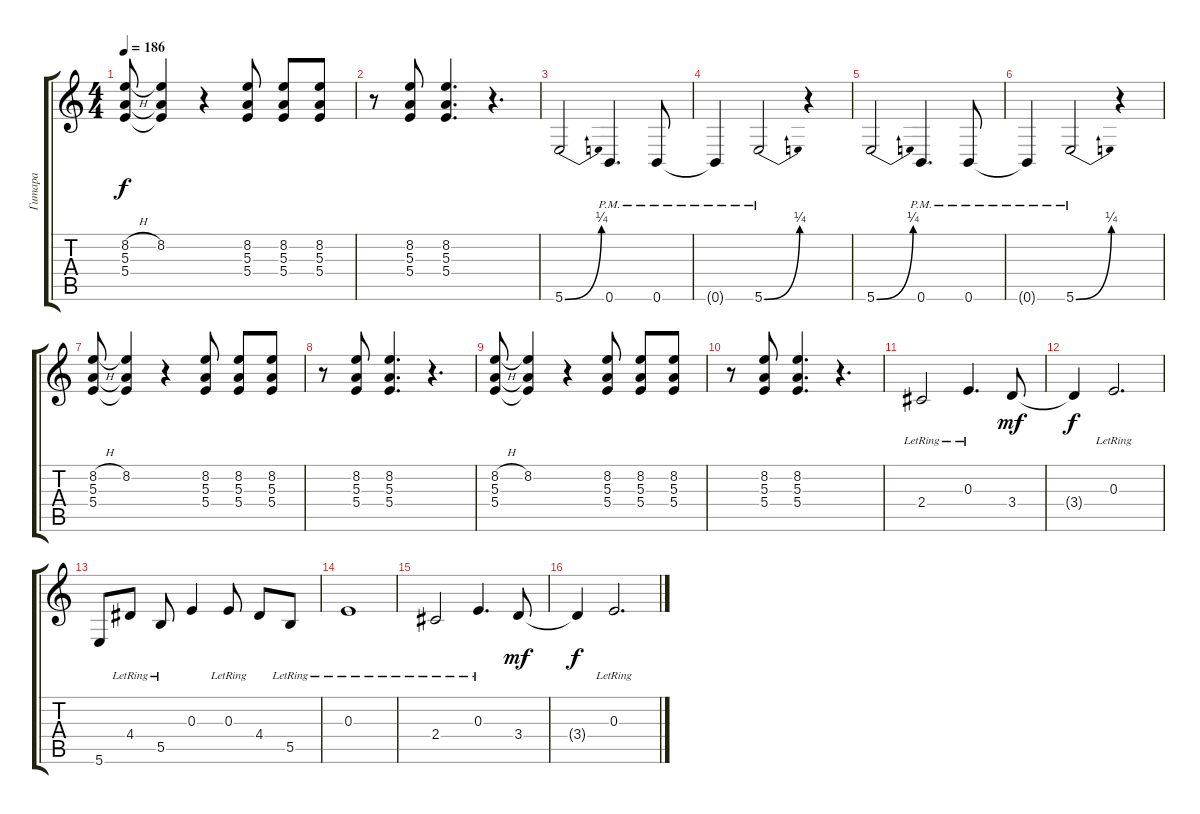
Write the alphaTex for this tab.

\track ("Гитара" "Гитара") {instrument distortionguitar}
\staff {score tabs}
\tuning (Db4 Ab3 E3 B2 Gb2 B1) {hide}
\ts (4 4)
\tempo 186
\clef g2
\ks c
(8.2{h} 5.3 5.4).8{dy f} (8.2 5.3{t} 5.4{t}).4 r.4 (8.2 5.3 5.4).8 (8.2 5.3 5.4).8 (8.2 5.3 5.4).8 |
r.8 (8.2 5.3 5.4).8 (8.2 5.3 5.4).4{d} r.4{d} |
5.6{be (bend 0 0 60 1)}.2 0.6{pm}.4{d} 0.6{pm}.8 |
0.6{pm t}.4 5.6{be (bend 0 0 60 1) pm}.2 r.4 |
5.6{be (bend 0 0 60 1)}.2 0.6{pm}.4{d} 0.6{pm}.8 |
0.6{pm t}.4 5.6{be (bend 0 0 60 1) pm}.2 r.4 |
(8.2{h} 5.3 5.4).8 (8.2 5.3{t} 5.4{t}).4 r.4 (8.2 5.3 5.4).8 (8.2 5.3 5.4).8 (8.2 5.3 5.4).8 |
r.8 (8.2 5.3 5.4).8 (8.2 5.3 5.4).4{d} r.4{d} |
(8.2{h} 5.3 5.4).8 (8.2 5.3{t} 5.4{t}).4 r.4 (8.2 5.3 5.4).8 (8.2 5.3 5.4).8 (8.2 5.3 5.4).8 |
r.8 (8.2 5.3 5.4).8 (8.2 5.3 5.4).4{d} r.4{d} |
2.4{lr}.2{volume 9 instrument acousticguitarsteel} 0.3{lr}.4{d} 3.4.8{dy mf} |
3.4{t}.4{dy f} 0.3{lr}.2{d} |
5.6.8 4.4{lr}.8 5.5{lr}.8 0.3.4 0.3{lr}.8 4.4.8 5.5{lr}.8 |
0.3{lr}.1 |
2.4{lr}.2 0.3{lr}.4{d} 3.4.8{dy mf} |
3.4{t}.4{dy f} 0.3{lr}.2{d}
